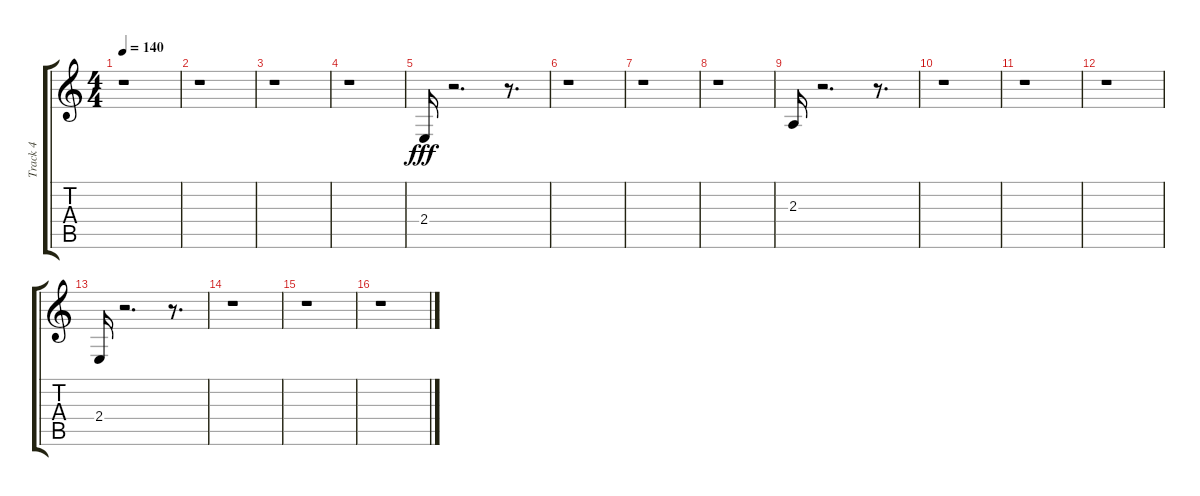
\track ("Track 4" "Track 4") {instrument tubularbells}
\staff {score tabs}
\tuning (E4 B3 G3 D3 A2 E2) {hide}
\ts (4 4)
\tempo 140
\clef g2
\ks c
r.1{dy fff} |
r.1 |
r.1 |
r.1 |
2.4.16 r.2{d} r.8{d} |
r.1 |
r.1 |
r.1 |
2.3.16 r.2{d} r.8{d} |
r.1 |
r.1 |
r.1 |
2.4.16 r.2{d} r.8{d} |
r.1 |
r.1 |
r.1
